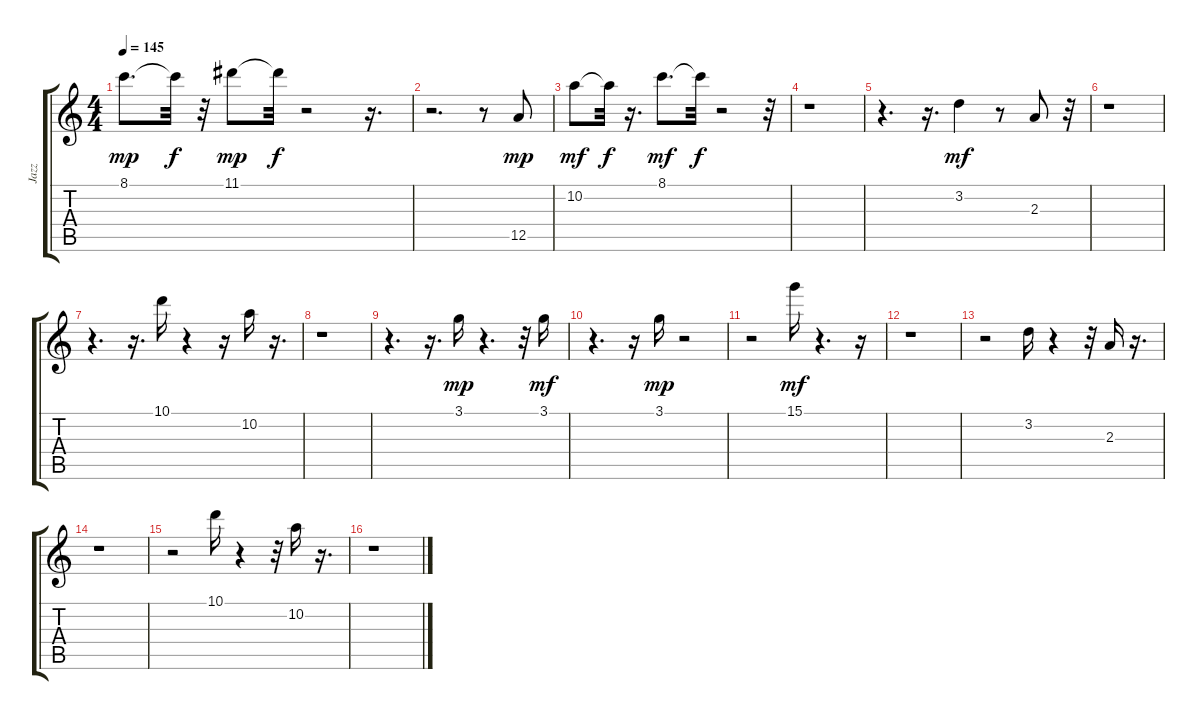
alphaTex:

\track ("Jazz" "Jazz") {instrument electricguitarjazz}
\staff {score tabs}
\tuning (E4 B3 G3 D3 A2 E2) {hide}
\ts (4 4)
\tempo 145
\clef g2
\ks c
8.1.8{d dy mp balance 5} 8.1{t}.32{dy f} r.32 11.1.8{dy mp balance 5} 11.1{t}.32{dy f} r.2 r.16{d} |
r.2{d} r.8 12.5.8{dy mp balance 5} |
10.2.8{dy mf balance 5} 10.2{t}.32{dy f} r.16{d} 8.1.8{d dy mf balance 5} 8.1{t}.32{dy f} r.2 r.32 |
r.1 |
r.4{d} r.16{d} 3.2.4{dy mf balance 5} r.8 2.3.8{balance 5} r.32 |
r.1 |
r.4{d} r.16{d} 10.1.16{balance 6} r.4 r.16 10.2.16 r.16{d} |
r.1 |
r.4{d} r.16{d} 3.1.16{dy mp} r.4{d} r.32 3.1.16{dy mf} |
r.4{d} r.16 3.1.16{dy mp} r.2 |
r.2 15.1.16{dy mf} r.4{d} r.16 |
r.1 |
r.2 3.2.16 r.4 r.32 2.3.16 r.16{d} |
r.1 |
r.2 10.1.16 r.4 r.32 10.2.16 r.16{d} |
r.1
